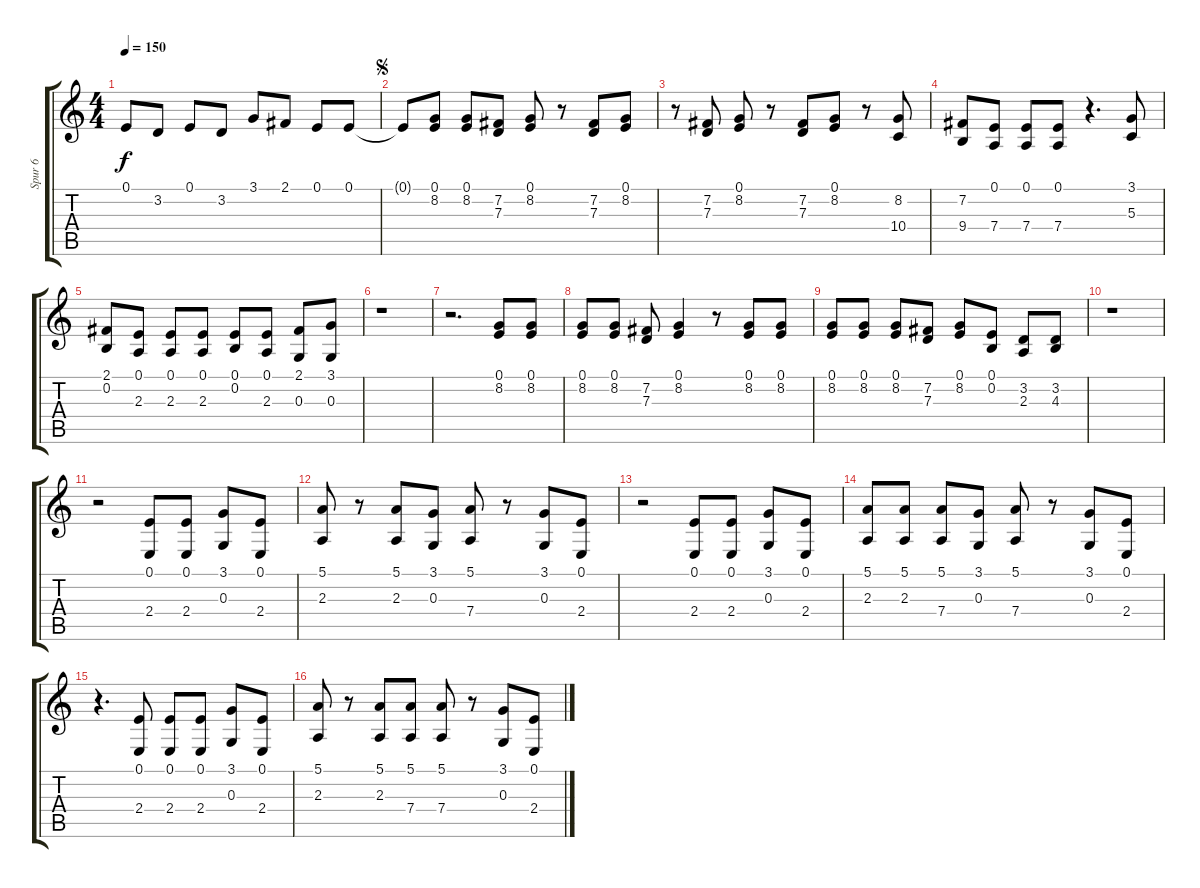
\track ("Spur 6" "Spur 6") {instrument tenorsax}
\staff {score tabs}
\tuning (E4 B3 G3 D3 A2 E2) {hide}
\ts (4 4)
\tempo 150
\clef g2
\ks c
0.1.8{dy f} 3.2.8 0.1.8 3.2.8 3.1.8 2.1.8 0.1.8 0.1.8 |
\jump segno
0.1{t}.8 (0.1 8.2).8 (0.1 8.2).8 (7.2 7.3).8 (0.1 8.2).8 r.8 (7.2 7.3).8 (0.1 8.2).8 |
r.8 (7.2 7.3).8 (0.1 8.2).8 r.8 (7.2 7.3).8 (0.1 8.2).8 r.8 (8.2 10.4).8 |
(7.2 9.4).8 (0.1 7.4).8 (0.1 7.4).8 (0.1 7.4).8 r.4{d} (3.1 5.3).8 |
(2.1 0.2).8 (0.1 2.3).8 (0.1 2.3).8 (0.1 2.3).8 (0.1 0.2).8 (0.1 2.3).8 (2.1 0.3).8 (3.1 0.3).8 |
r.1 |
r.2{d} (0.1 8.2).8 (0.1 8.2).8 |
(0.1 8.2).8 (0.1 8.2).8 (7.2 7.3).8 (0.1 8.2).4 r.8 (0.1 8.2).8 (0.1 8.2).8 |
(0.1 8.2).8 (0.1 8.2).8 (0.1 8.2).8 (7.2 7.3).8 (0.1 8.2).8 (0.1 0.2).8 (3.2 2.3).8 (3.2 4.3).8 |
r.1 |
r.2 (0.1 2.4).8 (0.1 2.4).8 (3.1 0.3).8 (0.1 2.4).8 |
(5.1 2.3).8 r.8 (5.1 2.3).8 (3.1 0.3).8 (5.1 7.4).8 r.8 (3.1 0.3).8 (0.1 2.4).8 |
r.2 (0.1 2.4).8 (0.1 2.4).8 (3.1 0.3).8 (0.1 2.4).8 |
(5.1 2.3).8 (5.1 2.3).8 (5.1 7.4).8 (3.1 0.3).8 (5.1 7.4).8 r.8 (3.1 0.3).8 (0.1 2.4).8 |
r.4{d} (0.1 2.4).8 (0.1 2.4).8 (0.1 2.4).8 (3.1 0.3).8 (0.1 2.4).8 |
(5.1 2.3).8 r.8 (5.1 2.3).8 (5.1 7.4).8 (5.1 7.4).8 r.8 (3.1 0.3).8 (0.1 2.4).8
